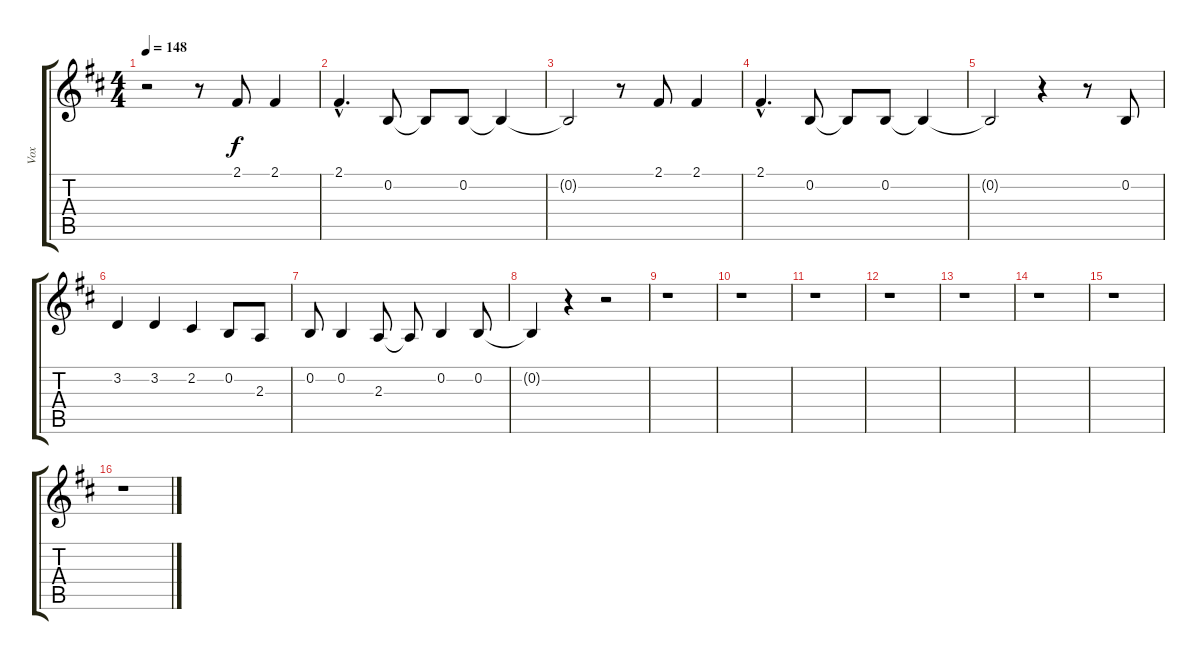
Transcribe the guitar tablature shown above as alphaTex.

\track ("Vox" "Vox") {instrument bassoon}
\staff {score tabs}
\tuning (E4 B3 G3 D3 A2 E2) {hide}
\ts (4 4)
\tempo 148
\clef g2
\ks d
r.2{dy f} r.8 2.1.8 2.1.4 |
2.1{hac}.4{d} 0.2.8 0.2{t}.8 0.2.8 0.2{t}.4 |
0.2{t}.2 r.8 2.1.8 2.1.4 |
2.1{hac}.4{d} 0.2.8 0.2{t}.8 0.2.8 0.2{t}.4 |
0.2{t}.2 r.4 r.8 0.2.8 |
3.2.4 3.2.4 2.2.4 0.2.8 2.3.8 |
0.2.8 0.2.4 2.3.8 2.3{t}.8 0.2.4 0.2.8 |
0.2{t}.4 r.4 r.2 |
r.1 |
r.1 |
r.1 |
r.1 |
r.1 |
r.1 |
r.1 |
r.1
